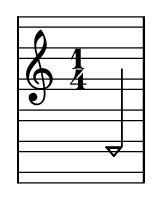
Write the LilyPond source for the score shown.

\version "2.14.0"

\header {
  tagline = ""
}

\paper {
  #(set-paper-size "a10")
}

%Customizing note head stencils based on pitch
%Defining stencils

upTriangle =
#(ly:make-stencil 
	(list 'embedded-ps
    "gsave
      currentpoint translate
      newpath
      -.1875 -.5 moveto
      .65625 .5 lineto
      1.5 -.5 lineto
      closepath
      fill
      grestore" )
    (cons -.1875 1.5)
    (cons -.5 .5)
)

downTriangle =
#(ly:make-stencil 
	(list 'embedded-ps
    "gsave
      currentpoint translate

      newpath
      .08 .34 moveto
      .65625 -.4 lineto
      1.2325 .34 lineto
      closepath
      0.12 setlinewidth
      stroke      

      newpath
      -.0775 .43 moveto
      .65625 -.43 lineto
      1.39 .43 lineto
      closepath
      0.1 setlinewidth
      stroke      
	  
	  newpath
      -.1675 .48 moveto
      .65625 -.48 lineto
      1.48 .48 lineto
      closepath
      0.04 setlinewidth
      stroke

      grestore" )
    (cons -.1875 1.5)
    (cons -.5 .5)
)

upTriLgr = 
#(ly:make-stencil 
	(list 'embedded-ps
    "gsave
      currentpoint translate
      newpath
      -.1875 -.5 moveto
      .65625 .5 lineto
      1.5 -.5 lineto
      closepath
      fill
	  newpath
	  -.5 0 moveto
	  1.8 0 lineto
      closepath
      .19 setlinewidth
      stroke  
      grestore" )
    (cons -.1875 1.5)
    (cons -.5 .5)
)

downTriLgr =
#(ly:make-stencil 
	(list 'embedded-ps
    "gsave
      currentpoint translate
      newpath
      .08 .34 moveto
      .65625 -.4 lineto
      1.2325 .34 lineto
      closepath
      0.12 setlinewidth
      stroke      
      newpath
      -.0775 .43 moveto
      .65625 -.43 lineto
      1.39 .43 lineto
      closepath
      0.1 setlinewidth
      stroke      
	  newpath
      -.1675 .48 moveto
      .65625 -.48 lineto
      1.48 .48 lineto
      closepath
      0.04 setlinewidth
      stroke
	  newpath
	  -.5 0 moveto
	  1.8 0 lineto
      closepath
      .19 setlinewidth
      stroke  
      grestore" )
    (cons -.1875 1.5)
    (cons -.5 .5)
)

%Based on the pitch's semitone, which note head
#(define (semitone-to-stencil semitone)
         (let ((s (modulo semitone 12)))
         	(case s
		((11) upTriLgr)
		((0) downTriLgr)
		(else (if (= (remainder semitone 2) 0) downTriangle upTriangle))
	))
)

%Get the pitch from the grob, convert to semitone, and send it on
#(define (stencil-notehead grob)
   (semitone-to-stencil 
	 (ly:pitch-semitones (ly:event-property (event-cause grob) 'pitch))))


%Begin stem attachment adjustment code
%Assign stem attachment values to variables

upTriUpStem 	= #'(1 . -1)
upTridownStem 	= #'(1 . .9)
downTriUpStem	= #'(1 . .9)
downTriDownStem	= #'(1 . -1)

%Based on the pitch, is the stem up or down, 
%Then based on pitch is the note head an up or down triangle

#(define (pitch-to-stem pitch stemdir)
	(if (= (modulo (ly:pitch-semitones pitch) 2) 1) 
		(if (= UP stemdir) upTriUpStem upTridownStem)		
		(if (= DOWN stemdir) downTriDownStem downTriUpStem)
	)
)

%Get the stem from notehead grob
#(define (notehead-get-notecolumn nhgrob)
   (ly:grob-parent nhgrob X))

#(define (notehead-get-stem nhgrob)
   (let ((notecolumn (notehead-get-notecolumn nhgrob)))
     (ly:grob-object notecolumn 'stem)))

%Get the pitch and stem direction from the grob and send it on
#(define (stem-adjuster nhgrob)
	(pitch-to-stem
	    (ly:event-property (event-cause nhgrob) 'pitch) 
		(ly:grob-property (notehead-get-stem nhgrob) 'direction) ))

%Begin double-stem for half note code
#(define (doubleStemmer grob)
   (if (= 1 (ly:grob-property grob 'duration-log))

		(ly:stencil-combine-at-edge
              (ly:stem::print grob)
              X
              (- (ly:grob-property grob 'direction))
              (ly:stem::print grob)
              -.42 0) ;; note: use .15 for other side

		(ly:stem::print grob)
	)
)

%End customization scripts


upTriangleEmpty =
#(ly:make-stencil 
	(list 'embedded-ps
    "gsave
      currentpoint translate
      newpath
      -.1875 -.5 moveto
      .65625 .5 lineto
      1.5 -.5 lineto
      closepath
      0.19 setlinewidth
      stroke
      grestore" )
    (cons -.1875 1.5)
    (cons -.5 .5)
)

upTriangleFull =
#(ly:make-stencil 
	(list 'embedded-ps
    "gsave
      currentpoint translate
      newpath
      -.1875 -.5 moveto
      .65625 .5 lineto
      1.5 -.5 lineto
      closepath
      fill
      grestore" )
    (cons -.1875 1.5)
    (cons -.5 .5)
)

downTriangleEmpty =
#(ly:make-stencil 
	(list 'embedded-ps
    "gsave
      currentpoint translate

      newpath
      .08 .34 moveto
      .65625 -.4 lineto
      1.2325 .34 lineto
      closepath
      0.12 setlinewidth
      stroke      

      newpath
      -.0775 .43 moveto
      .65625 -.43 lineto
      1.39 .43 lineto
      closepath
      0.1 setlinewidth
      stroke      
	  
	  newpath
      -.1675 .48 moveto
      .65625 -.48 lineto
      1.48 .48 lineto
      closepath
      0.04 setlinewidth
      stroke

      grestore" )
    (cons -.1875 1.5)
    (cons -.5 .5)
)

downTriangleFull =
#(ly:make-stencil 
	(list 'embedded-ps
    "gsave
      currentpoint translate

      newpath
      .08 .34 moveto
      .65625 -.4 lineto
      1.2325 .34 lineto
      closepath
      0.12 setlinewidth
      stroke      

      newpath
      -.0775 .43 moveto
      .65625 -.43 lineto
      1.39 .43 lineto
      closepath
      0.1 setlinewidth
      stroke      
	  
	  newpath
      -.1675 .48 moveto
      .65625 -.48 lineto
      1.48 .48 lineto
      closepath
      fill

      grestore" )
    (cons -.1875 1.5)
    (cons -.5 .5)
)

upTriLgr = 
#(ly:make-stencil 
	(list 'embedded-ps
    "gsave
      currentpoint translate
      newpath
      -.1875 -.5 moveto
      .65625 .5 lineto
      1.5 -.5 lineto
      closepath
      0.19 setlinewidth
      stroke
	  newpath
	  -.5 0 moveto
	  1.8 0 lineto
      closepath
      .19 setlinewidth
      stroke  
      grestore" )
    (cons -.1875 1.5)
    (cons -.5 .5)
)

downTriLgr =
#(ly:make-stencil 
	(list 'embedded-ps
    "gsave
      currentpoint translate
      newpath
      .08 .34 moveto
      .65625 -.4 lineto
      1.2325 .34 lineto
      closepath
      0.12 setlinewidth
      stroke      
      newpath
      -.0775 .43 moveto
      .65625 -.43 lineto
      1.39 .43 lineto
      closepath
      0.1 setlinewidth
      stroke      
	  newpath
      -.1675 .48 moveto
      .65625 -.48 lineto
      1.48 .48 lineto
      closepath
      0.04 setlinewidth
      stroke
	  newpath
	  -.5 0 moveto
	  1.8 0 lineto
      closepath
      .19 setlinewidth
      stroke  
      grestore" )
    (cons -.1875 1.5)
    (cons -.5 .5)
)

%Based on the pitch's semitone, which note head
#(define (semitone-to-stencil semitone)
         (let ((s (modulo semitone 12)))
         	(case s
		((11) upTriLgr)
		((0) downTriLgr)
                ((2 4) downTriangleEmpty)
                ((5 7 9) upTriangleEmpty)
                ((1 3) upTriangleFull)
                ((6 8 10) downTriangleFull)
	))
)

%Get the pitch from the grob, convert to semitone, and send it on
#(define (stencil-notehead grob)
   (semitone-to-stencil 
	 (ly:pitch-semitones (ly:event-property (event-cause grob) 'pitch))))


%Begin stem attachment adjustment code
%Assign stem attachment values to variables

upTriUpStem 	= #'(1 . -1)
upTridownStem 	= #'(1 . .9)
downTriUpStem	= #'(1 . .9)
downTriDownStem	= #'(1 . -1)

%Based on the pitch, is the stem up or down, 
%Then based on pitch is the note head an up or down triangle

#(define (pitch-to-stem pitch stemdir)
	(if (= (modulo (ly:pitch-semitones pitch) 2) 1) 
		(if (= UP stemdir) upTriUpStem upTridownStem)		
		(if (= DOWN stemdir) downTriDownStem downTriUpStem)
	)
)

%Get the stem from notehead grob
#(define (notehead-get-notecolumn nhgrob)
   (ly:grob-parent nhgrob X))

#(define (notehead-get-stem nhgrob)
   (let ((notecolumn (notehead-get-notecolumn nhgrob)))
     (ly:grob-object notecolumn 'stem)))

%Get the pitch and stem direction from the grob and send it on
#(define (stem-adjuster nhgrob)
	(pitch-to-stem
	    (ly:event-property (event-cause nhgrob) 'pitch) 
		(ly:grob-property (notehead-get-stem nhgrob) 'direction) ))

%Begin double-stem for half note code
#(define (doubleStemmer grob)
   (if (= 1 (ly:grob-property grob 'duration-log))

		(ly:stencil-combine-at-edge
              (ly:stem::print grob)
              X
              (- (ly:grob-property grob 'direction))
              (ly:stem::print grob)
              -.42 0) ;; note: use .15 for other side

		(ly:stem::print grob)
	)
)

%End customization scripts

down = {
      \override Stem #'direction = #DOWN     
}

up = {
      \override Stem #'direction = #UP
}

nl = {
      \once \override Score.RehearsalMark #'transparent = ##t
      \mark "C"
}

tn = {
  \override Staff.StaffSymbol #'line-positions = #'(10 8 4 2 -2 -4 -8 -10 -14 -16 -20 -22)
  \override NoteHead #'stem-attachment = #stem-adjuster
  \override NoteHead #'stencil = #stencil-notehead
  \override Stem #'stencil = #doubleStemmer
}

notes = \relative c {
      \time 1/4
      \autoBeamOff

      \up
      e,4
}

\new Staff \with {
  \remove "Accidental_engraver"
  \remove "Key_engraver" 
  staffLineLayoutFunction = #(lambda (p) (floor (/ (+ (ly:pitch-semitones p) 1) 2)))
  middleCPosition = #-6
  clefGlyph = #"clefs.G"
  clefPosition = #(+ -6 4)
}
{
  \tn
  \notes 
}


